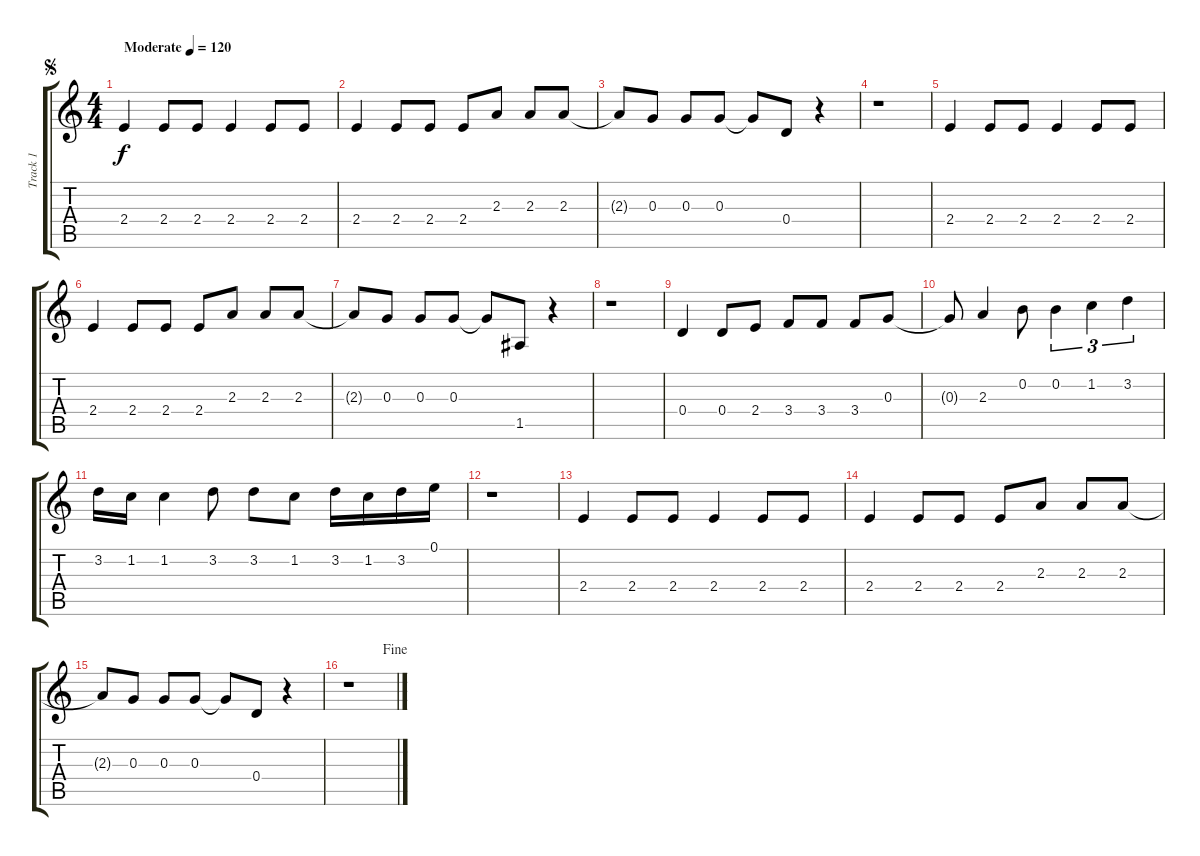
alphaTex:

\track ("Track 1" "Track 1") {instrument overdrivenguitar}
\staff {score tabs}
\tuning (E4 B3 G3 D3 A2 E2) {hide}
\ts (4 4)
\jump segno
\tempo (120 "Moderate")
\clef g2
\ks c
2.4.4{dy f instrument overdrivenguitar} 2.4.8 2.4.8 2.4.4 2.4.8 2.4.8 |
2.4.4 2.4.8 2.4.8 2.4.8 2.3.8 2.3.8 2.3.8 |
2.3{t}.8 0.3.8 0.3.8 0.3.8 0.3{t}.8 0.4.8 r.4 |
r.1 |
2.4.4 2.4.8 2.4.8 2.4.4 2.4.8 2.4.8 |
2.4.4 2.4.8 2.4.8 2.4.8 2.3.8 2.3.8 2.3.8 |
2.3{t}.8 0.3.8 0.3.8 0.3.8 0.3{t}.8 1.5.8 r.4 |
r.1 |
0.4.4 0.4.8 2.4.8 3.4.8 3.4.8 3.4.8 0.3.8 |
0.3{t}.8 2.3.4 0.2.8 0.2.4{tu (3 2)} 1.2.4{tu (3 2)} 3.2.4{tu (3 2)} |
3.2.16 1.2.16 1.2.4 3.2.8 3.2.8 1.2.8 3.2.16 1.2.16 3.2.16 0.1.16 |
r.1 |
2.4.4 2.4.8 2.4.8 2.4.4 2.4.8 2.4.8 |
2.4.4 2.4.8 2.4.8 2.4.8 2.3.8 2.3.8 2.3.8 |
2.3{t}.8 0.3.8 0.3.8 0.3.8 0.3{t}.8 0.4.8 r.4 |
\jump fine
r.1
